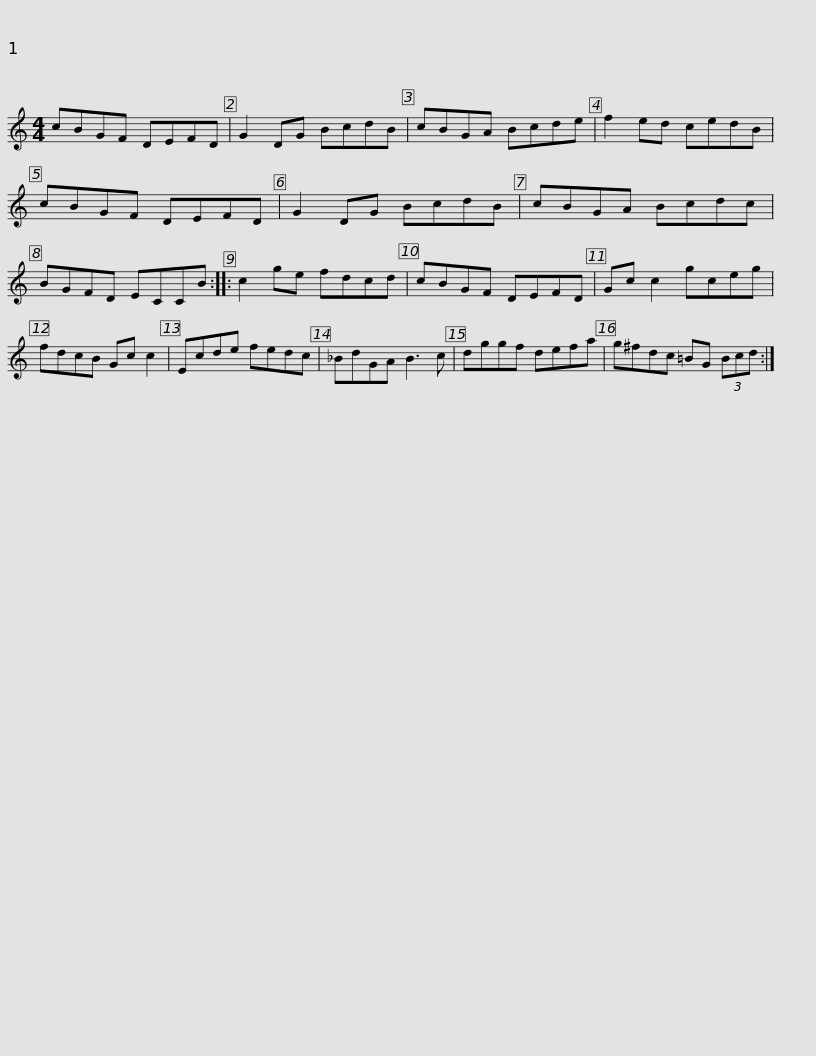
X:1
L:1/8
M:4/4
I:linebreak $
K:C
V:1 treble
V:1
 cBGF DEFD | G2 DG BcdB | cBGA Bcde | f2 ed cedB | cBGF DEFD | %5
 G2 DG BcdB |$ cBGA Bcdc | BGFD ECCB :: c2 ge fdcd | cBGF DEFD | %10
 Gc c2 gceg | fdcB Gc c2 |$ Ecde fedc | _BdGA B3 c | dggf defa | %15
 g^fdc =BG (3Bcd :| %16
